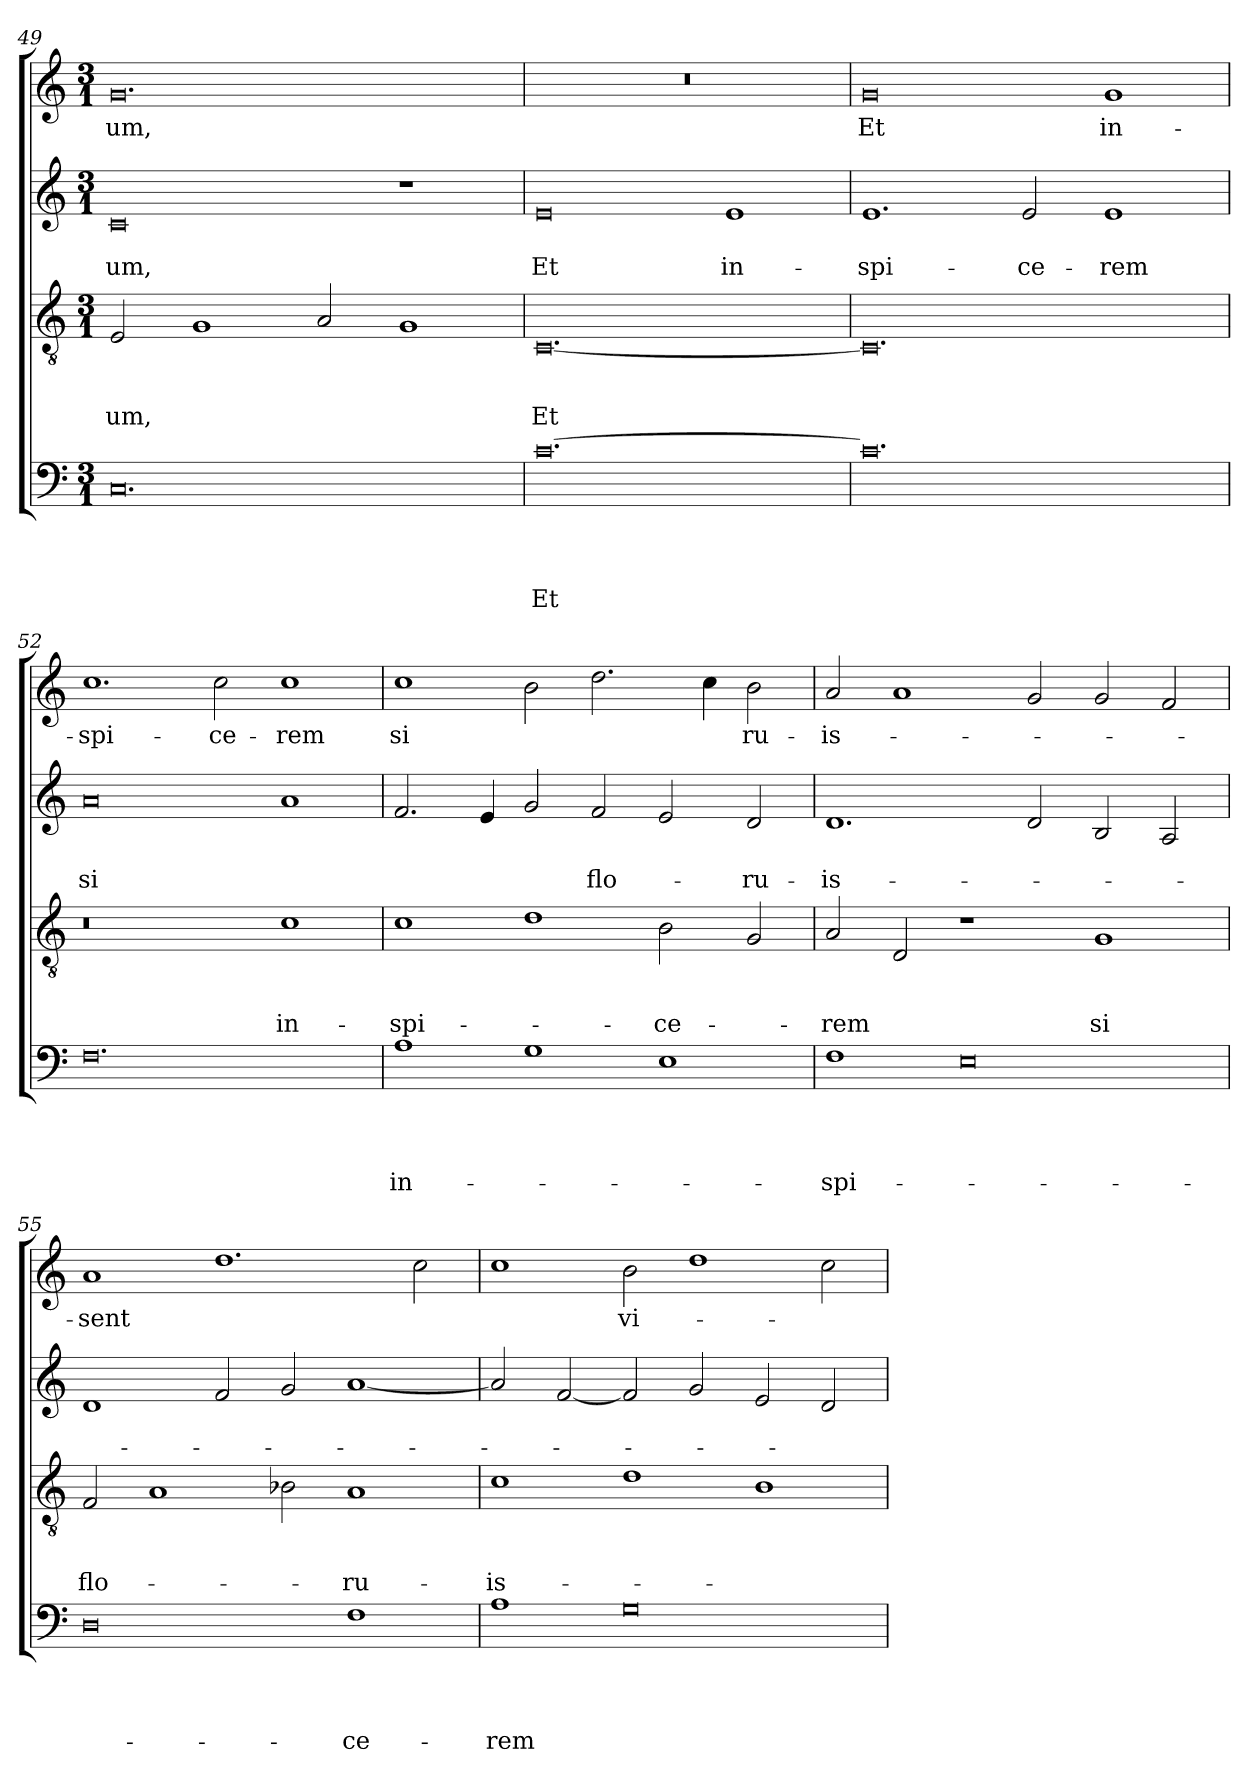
**kern	**text	**text	**text	**text	**kern	**text	**text	**text	**kern	**text	**text	**kern	**text
*part4	*part4	*part4	*part4	*part4	*part3	*part3	*part3	*part3	*part2	*part2	*part2	*part1	*part1
*staff4	*staff4	*staff4	*staff4	*staff4	*staff3	*staff3	*staff3	*staff3	*staff2	*staff2	*staff2	*staff1	*staff1
*clefF4	*	*	*	*	*clefGv2	*	*	*	*clefG2	*	*	*clefG2	*
*k[]	*	*	*	*	*k[]	*	*	*	*k[]	*	*	*k[]	*
*C:	*	*	*	*	*C:	*	*	*	*C:	*	*	*C:	*
*M3/1	*	*	*	*	*M3/1	*	*	*	*M3/1	*	*	*M3/1	*
=49	=49	=49	=49	=49	=49	=49	=49	=49	=49	=49	=49	=49	=49
!	!	!	!	!	!	!	!	!LO:LY:b	!	!	!LO:LY:b	!	!LO:LY:b
0.C	.	.	.	.	2E/	.	.	-um,	0c	.	-um,	0.g	-um,
.	.	.	.	.	1G	.	.	.	.	.	.	.	.
.	.	.	.	.	2A/	.	.	.	.	.	.	.	.
.	.	.	.	.	1G	.	.	.	1r	.	.	.	.
=50	=50	=50	=50	=50	=50	=50	=50	=50	=50	=50	=50	=50	=50
!	!	!	!	!LO:LY:b	!	!	!	!LO:LY:b	!	!	!LO:LY:b	!	!
[0.c	.	.	.	Et	[0.C	.	.	Et	0e	.	Et	0.r	.
!	!	!	!	!	!	!	!	!	!	!	!LO:LY:b	!	!
.	.	.	.	.	.	.	.	.	1e	.	in-	.	.
=51	=51	=51	=51	=51	=51	=51	=51	=51	=51	=51	=51	=51	=51
!	!	!	!	!	!	!	!	!	!	!	!LO:LY:b	!	!LO:LY:b
0.c]	.	.	.	.	0.C]	.	.	.	1.e	.	-spi-	0g	Et
!	!	!	!	!	!	!	!	!	!	!	!LO:LY:b	!	!
.	.	.	.	.	.	.	.	.	2e/	.	-ce-	.	.
!	!	!	!	!	!	!	!	!	!	!	!LO:LY:b	!	!LO:LY:b
.	.	.	.	.	.	.	.	.	1e	.	-rem	1g	in-
=52	=52	=52	=52	=52	=52	=52	=52	=52	=52	=52	=52	=52	=52
!	!	!	!	!	!	!	!	!	!	!	!LO:LY:b	!	!LO:LY:b
0.F	.	.	.	.	0r	.	.	.	0a	.	si	1.cc	-spi-
!	!	!	!	!	!	!	!	!	!	!	!	!	!LO:LY:b
.	.	.	.	.	.	.	.	.	.	.	.	2cc\	-ce-
!	!	!	!	!	!	!	!	!LO:LY:b	!	!	!	!	!LO:LY:b
.	.	.	.	.	1c	.	.	in-	1a	.	.	1cc	-rem
!!LO:LB:g=z
=53	=53	=53	=53	=53	=53	=53	=53	=53	=53	=53	=53	=53	=53
!	!	!	!	!LO:LY:b	!	!	!	!LO:LY:b	!	!	!	!	!LO:LY:b
1A	.	.	.	in-	1c	.	.	-spi-	2.f/	.	.	1cc	si
.	.	.	.	.	.	.	.	.	4e/	.	.	.	.
1G	.	.	.	.	1d	.	.	.	2g/	.	.	2b\	.
!	!	!	!	!	!	!	!	!	!	!	!LO:LY:b	!	!
.	.	.	.	.	.	.	.	.	2f/	.	flo-	2.dd\	.
!	!	!	!	!	!	!	!	!LO:LY:b	!	!	!	!	!
1E	.	.	.	.	2B\	.	.	-ce-	2e/	.	.	.	.
.	.	.	.	.	.	.	.	.	.	.	.	4cc\	.
!	!	!	!	!	!	!	!	!	!	!	!LO:LY:b	!	!LO:LY:b
.	.	.	.	.	2G/	.	.	.	2d/	.	-ru-	2b\	ru-
=54	=54	=54	=54	=54	=54	=54	=54	=54	=54	=54	=54	=54	=54
!	!	!	!	!LO:LY:b	!	!	!	!LO:LY:b	!	!	!LO:LY:b	!	!LO:LY:b
1F	.	.	.	-spi-	2A/	.	.	-rem	1.d	.	-is-	2a/	-is-
.	.	.	.	.	2D/	.	.	.	.	.	.	1a	.
0E	.	.	.	.	1r	.	.	.	.	.	.	.	.
.	.	.	.	.	.	.	.	.	2d/	.	.	2g/	.
!	!	!	!	!	!	!	!	!LO:LY:b	!	!	!	!	!
.	.	.	.	.	1G	.	.	si	2B/	.	.	2g/	.
.	.	.	.	.	.	.	.	.	2A/	.	.	2f/	.
=55	=55	=55	=55	=55	=55	=55	=55	=55	=55	=55	=55	=55	=55
!	!	!	!	!	!	!	!	!LO:LY:b	!	!	!	!	!LO:LY:b
0D	.	.	.	.	2F/	.	.	flo-	1d	.	.	1a	-sent
.	.	.	.	.	1A	.	.	.	.	.	.	.	.
.	.	.	.	.	.	.	.	.	2f/	.	.	1.dd	.
.	.	.	.	.	2B-X\	.	.	.	2g/	.	.	.	.
!	!	!	!	!LO:LY:b	!	!	!	!LO:LY:b	!	!	!	!	!
1F	.	.	.	-ce-	1A	.	.	-ru-	[1a	.	.	.	.
.	.	.	.	.	.	.	.	.	.	.	.	2cc\	.
=56	=56	=56	=56	=56	=56	=56	=56	=56	=56	=56	=56	=56	=56
!	!	!	!	!LO:LY:b	!	!	!	!LO:LY:b	!	!	!	!	!
1A	.	.	.	-rem	1c	.	.	-is-	2a/]	.	.	1cc	.
.	.	.	.	.	.	.	.	.	[2f/	.	.	.	.
!	!	!	!	!	!	!	!	!	!	!	!	!	!LO:LY:b
0G	.	.	.	.	1d	.	.	.	2f/]	.	.	2b\	vi-
.	.	.	.	.	.	.	.	.	2g/	.	.	1dd	.
.	.	.	.	.	1B	.	.	.	2e/	.	.	.	.
.	.	.	.	.	.	.	.	.	2d/	.	.	2cc\	.
=	=	=	=	=	=	=	=	=	=	=	=	=	=
*-	*-	*-	*-	*-	*-	*-	*-	*-	*-	*-	*-	*-	*-
